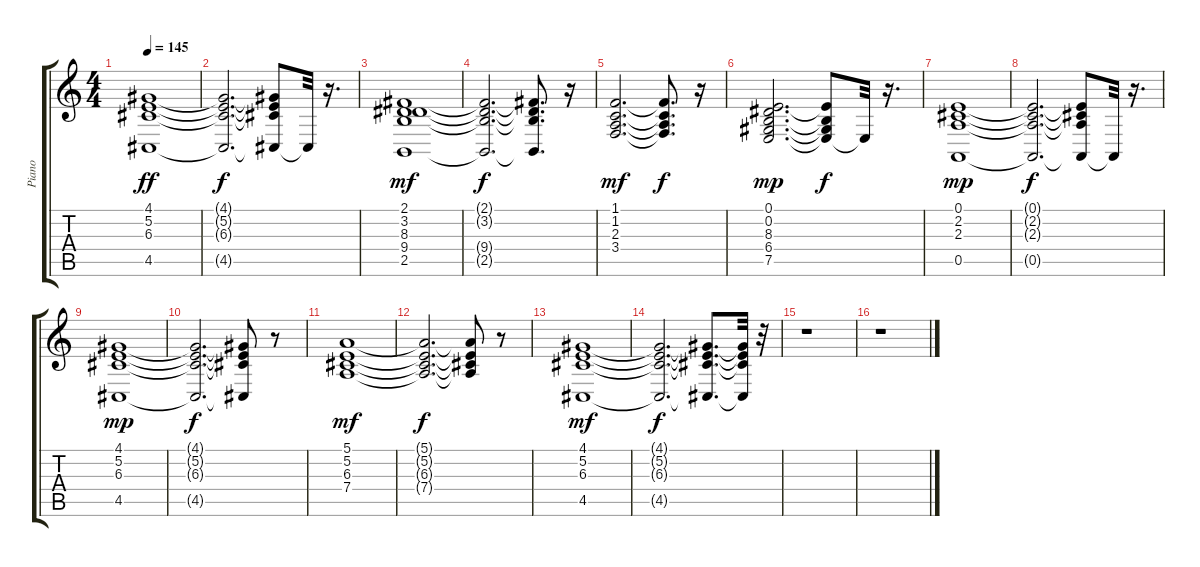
\track ("Piano" "Piano") {instrument fx4atmosphere}
\staff {score tabs}
\tuning (E4 B3 G3 D3 A2 E2) {hide}
\ts (4 4)
\tempo 145
\clef g2
\ks c
(4.1 5.2 6.3 4.5).1{dy ff} |
(4.1{t} 5.2{t} 6.3{t} 4.5{t}).2{d dy f} (4.1{t} 5.2{t} 6.3{t} 4.5{t}).8 4.5{t}.32 r.16{d} |
(2.1 3.2 8.3 9.4 2.5).1{dy mf} |
(2.1{t} 3.2{t} 9.4{t} 2.5{t}).2{d dy f} (2.1{t} 3.2{t} 9.4{t} 2.5{t}).8{d} r.16 |
(1.1 1.2 2.3 3.4).2{d dy mf} (1.1{t} 1.2{t} 2.3{t} 3.4{t}).8{d dy f} r.16 |
(0.1 0.2 8.3 6.4 7.5).2{d dy mp} (0.1{t} 0.2{t} 6.4{t} 7.5{t}).8{dy f} 7.5{t}.32 r.16{d} |
(0.1 2.2 2.3 0.5).1{dy mp} |
(0.1{t} 2.2{t} 2.3{t} 0.5{t}).2{d dy f} (0.1{t} 2.2{t} 2.3{t} 0.5{t}).8 0.5{t}.32 r.16{d} |
(4.1 5.2 6.3 4.5).1{dy mp} |
(4.1{t} 5.2{t} 6.3{t} 4.5{t}).2{d dy f} (4.1{t} 5.2{t} 6.3{t} 4.5{t}).8 r.8 |
(5.1 5.2 6.3 7.4).1{dy mf} |
(5.1{t} 5.2{t} 6.3{t} 7.4{t}).2{d dy f} (5.1{t} 5.2{t} 6.3{t} 7.4{t}).8 r.8 |
(4.1 5.2 6.3 4.5).1{dy mf} |
(4.1{t} 5.2{t} 6.3{t} 4.5{t}).2{d dy f} (4.1{t} 5.2{t} 6.3{t} 4.5{t}).8{d} (4.1{t} 5.2{t} 6.3{t} 4.5{t}).32 r.32 |
r.1 |
r.1
